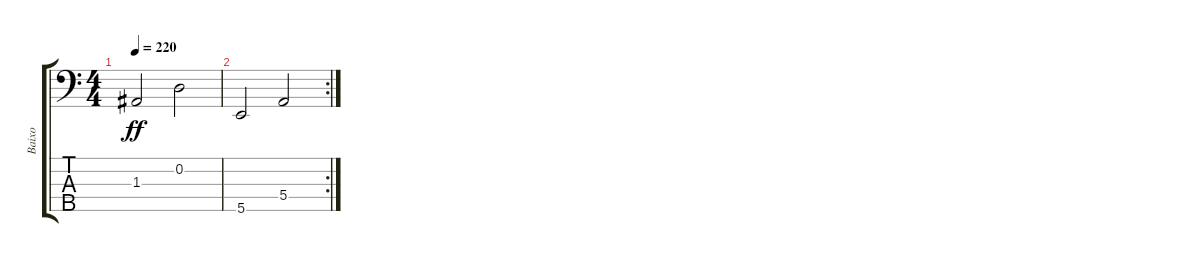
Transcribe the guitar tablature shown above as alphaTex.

\track ("Baixo" "Baixo") {instrument electricbassfinger}
\staff {score tabs}
\tuning (G2 D2 A1 E1 B0) {hide}
\ts (4 4)
\tempo 220
\clef f4
\ks c
1.3.2{dy ff} 0.2.2 |
\rc 2
5.5.2 5.4.2
